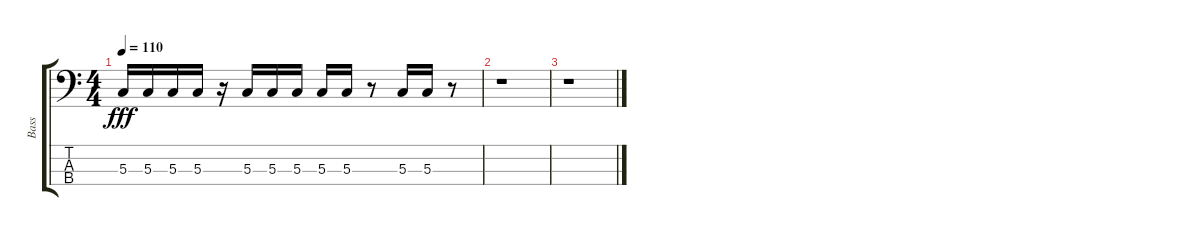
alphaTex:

\track ("Bass" "Bass") {instrument slapbass2}
\staff {score tabs}
\tuning (F2 C2 G1 C1) {hide}
\ts (4 4)
\tempo 110
\clef f4
\ks c
5.3.16{dy fff} 5.3.16 5.3.16 5.3.16 r.16 5.3.16 5.3.16 5.3.16 5.3.16 5.3.16 r.8 5.3.16 5.3.16 r.8 |
r.1 |
r.1
